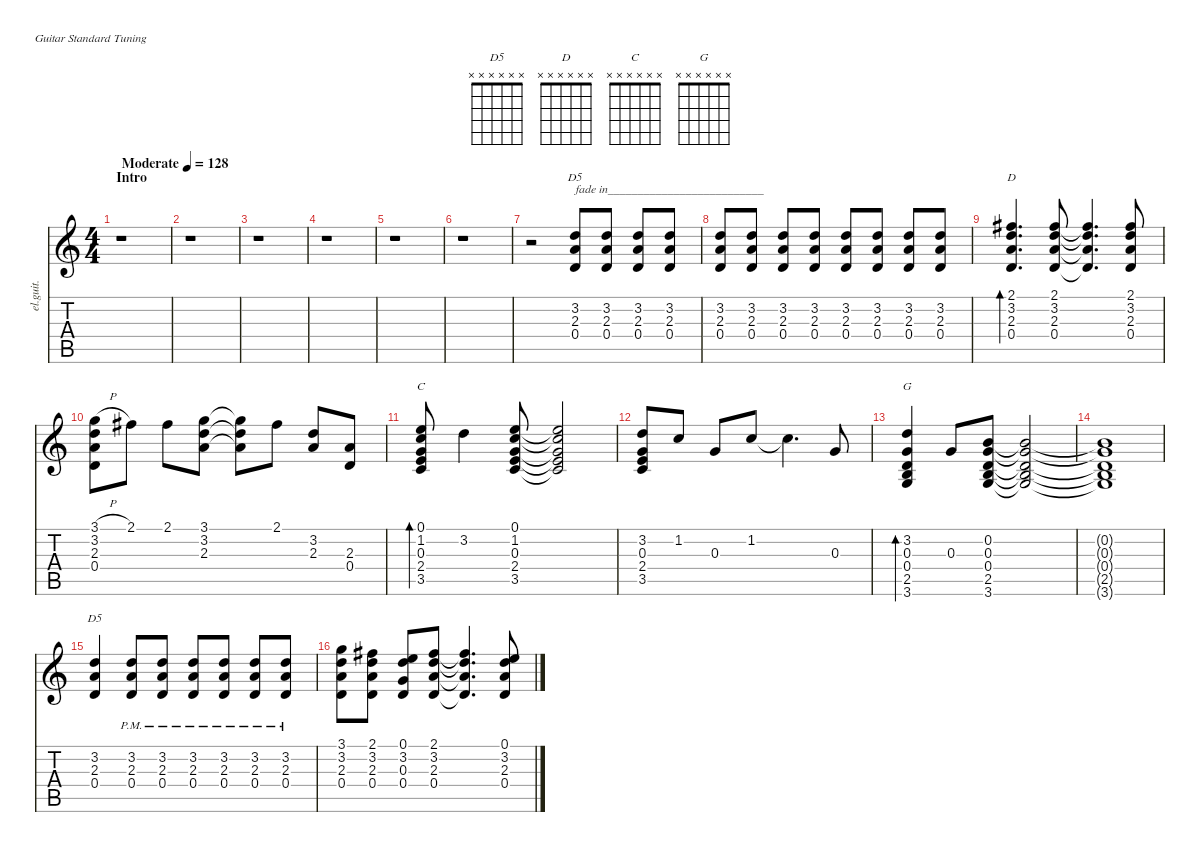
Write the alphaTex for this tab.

\defaultSystemsLayout 4
\hideDynamics
\bracketExtendMode nobrackets
\otherSystemsTrackNameOrientation horizontal
\track ("Guitar2(Izzy)" "el.guit.") {instrument electricguitarclean}
\staff {score tabs}
\tuning (E4 B3 G3 D3 A2 E2)
\chord ("D5" x x x x x x)
\chord ("D" x x x x x x)
\chord ("C" x x x x x x)
\chord ("G" x x x x x x)
\ts (4 4)
\beaming (8 2 2 2 2)
\section ("" "Intro")
\tempo (128 "Moderate")
\clef g2
\ks c
r.1{dy pp instrument electricguitarclean} |
r.1 |
r.1 |
r.1 |
r.1 |
r.1 |
r.2 (3.2 2.3 0.4).8{ch "D5" txt "fade in__________________________"} (3.2 2.3 0.4).8 (3.2 2.3 0.4).8{dy p} (3.2 2.3 0.4).8 |
(3.2 2.3 0.4).8{dy mp} (3.2 2.3 0.4).8 (3.2 2.3 0.4).8{dy mf} (3.2 2.3 0.4).8 (3.2 2.3 0.4).8{dy f} (3.2 2.3 0.4).8 (3.2 2.3 0.4).8 (3.2 2.3 0.4).8 |
(2.1{acc #} 3.2 2.3 0.4).4{d bd 60 ch "D"} (2.1{acc #} 3.2 2.3 0.4).8 (2.1{t acc #} 3.2{t} 2.3{t} 0.4{t}).4{d} (2.1{acc #} 3.2 2.3 0.4).8 |
(3.1{h} 3.2 2.3 0.4).8 2.1{acc #}.8 2.1{acc #}.8 (3.1 3.2 2.3).8 (3.1{t} 3.2{t} 2.3{t}).8 2.1{acc #}.8 (3.2 2.3).8 (2.3 0.4).8 |
(0.1 1.2 0.3 2.4 3.5).8{bd 60 ch "C"} 3.2.4 (0.1 1.2 0.3 2.4 3.5).8 (0.1{t} 1.2{t} 0.3{t} 2.4{t} 3.5{t}).2 |
(3.2 0.3 2.4 3.5).8 1.2.8 0.3.8 1.2.8 1.2{t}.4{d} 0.3.8 |
(3.2 0.3 0.4 2.5 3.6).4{bd 60 ch "G"} 0.3.8 (0.2 0.3 0.4 2.5 3.6).8 (0.2{t} 0.3{t} 0.4{t} 2.5{t} 3.6{t}).2 |
(0.2{t} 0.3{t} 0.4{t} 2.5{t} 3.6{t}).1 |
(3.2 2.3 0.4).4{ch "D5"} (3.2{pm} 2.3{pm} 0.4{pm}).8 (3.2{pm} 2.3{pm} 0.4{pm}).8 (3.2{pm} 2.3{pm} 0.4{pm}).8 (3.2{pm} 2.3{pm} 0.4{pm}).8 (3.2{pm} 2.3{pm} 0.4{pm}).8 (3.2{pm} 2.3{pm} 0.4{pm}).8 |
(3.1 3.2 2.3 0.4).8 (2.1{acc #} 3.2 2.3 0.4).8 (0.1 3.2 0.3 0.4).8 (2.1{acc #} 3.2 2.3 0.4).8 (2.1{t acc #} 3.2{t} 2.3{t} 0.4{t}).4{d} (0.1 3.2 2.3 0.4).8
